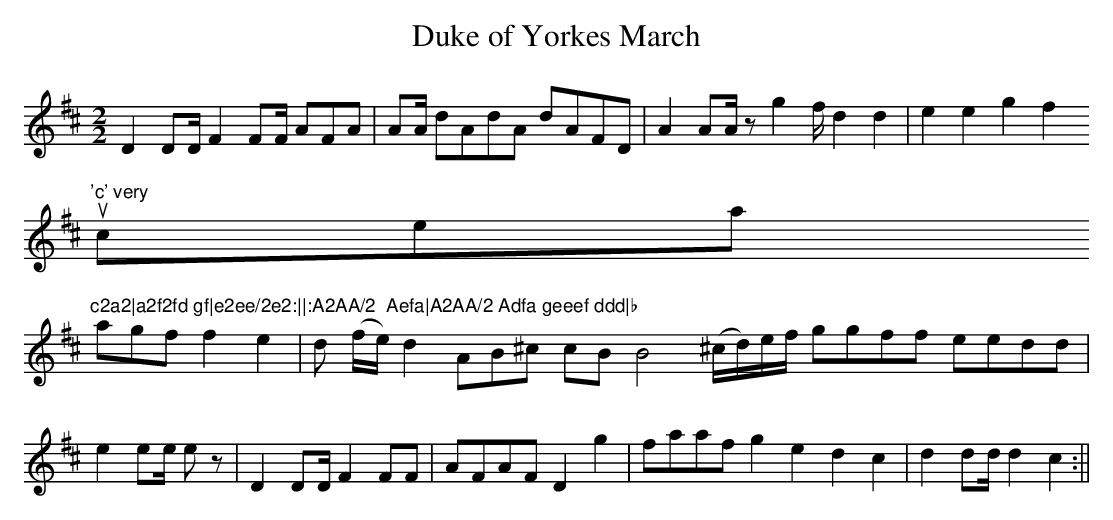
X:1
T:Duke of Yorkes March
M:2/2
L:1/8
K:D MAJOR
D2 DD/2 F2 FF/2 AFA|AA/2 dAdA dAFD|A2 AA/2 zg2f/2 d2d2|e2e2g2f2"'c' very
unclear"c2a2|a2f2fd gf|e2ee/2e2:||:A2AA/2  Aefa|A2AA/2 Adfa geeef ddd|b
agf f2e2|d (f/2e/2)d2AB^c cBB4(^c/2d/2)e/2f/2 ggff eedd|e2ee/2 e z|D2DD/2 F2 FF|AFAF D2g2|faaf g2e2d2c2|d2dd/2 d2c2:||
